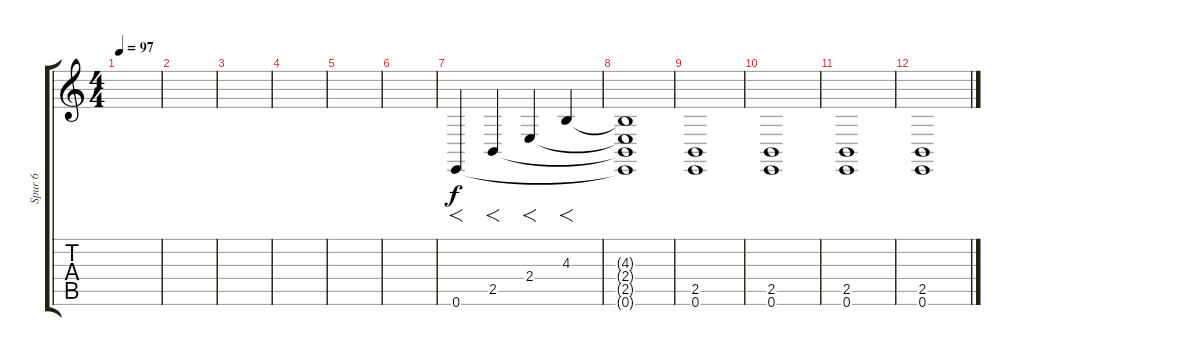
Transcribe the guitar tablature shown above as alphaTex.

\track ("Spur 6" "Spur 6") {instrument lead5charang}
\staff {score tabs}
\tuning (E4 B3 G3 D3 A2 E2) {hide}
\ts (4 4)
\tempo 97
\clef g2
\ks c
|
|
|
|
|
|
0.6.4{f dy f} 2.5.4{f} 2.4.4{f} 4.3.4{f} |
(4.3{t} 2.4{t} 2.5{t} 0.6{t}).1 |
(2.5 0.6).1 |
(2.5 0.6).1 |
(2.5 0.6).1 |
(2.5 0.6).1
